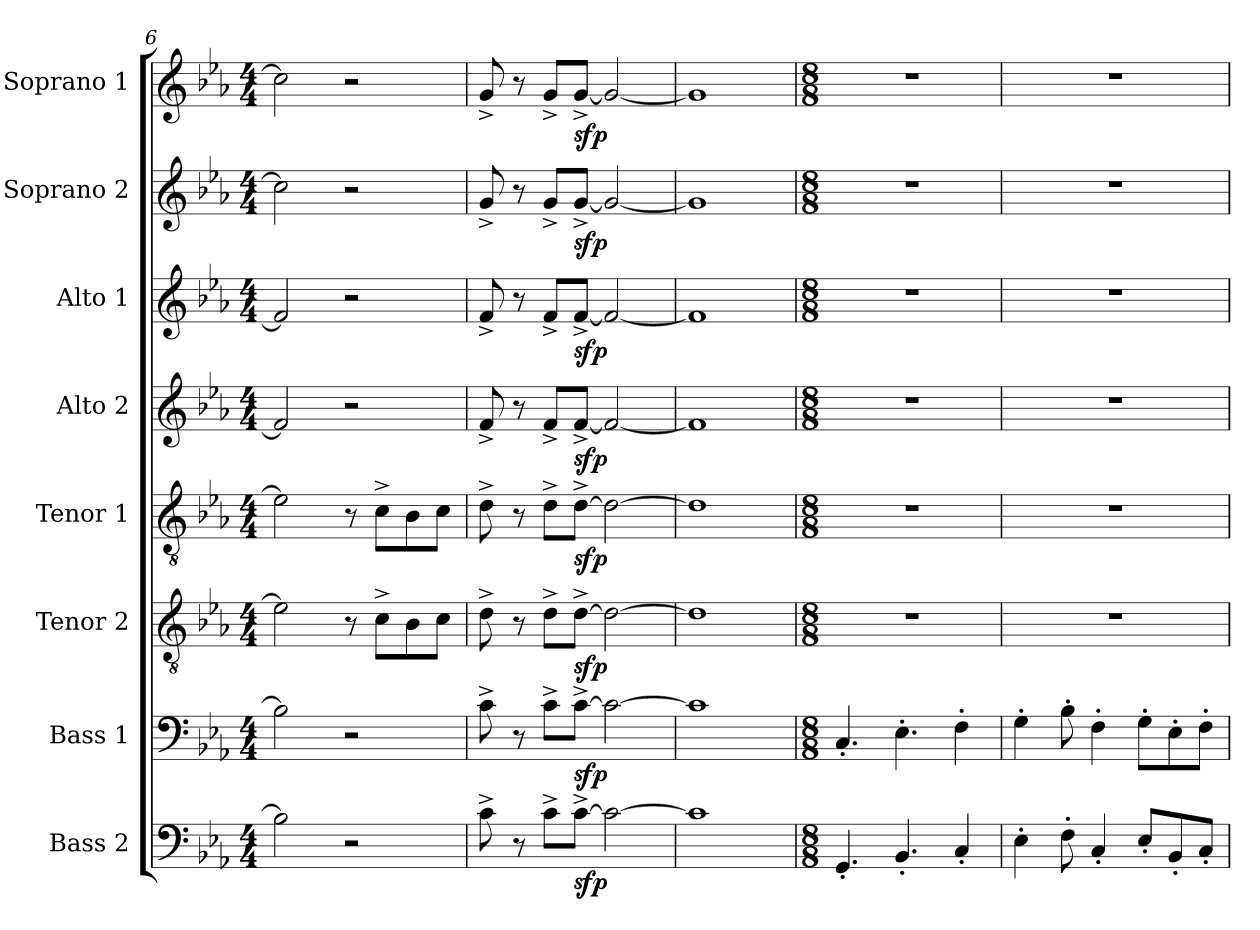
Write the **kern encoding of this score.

**kern	**dynam	**kern	**dynam	**kern	**dynam	**kern	**dynam	**kern	**dynam	**kern	**dynam	**kern	**dynam	**kern	**dynam
*part8	*part8	*part7	*part7	*part6	*part6	*part5	*part5	*part4	*part4	*part3	*part3	*part2	*part2	*part1	*part1
*staff8	*staff8	*staff7	*staff7	*staff6	*staff6	*staff5	*staff5	*staff4	*staff4	*staff3	*staff3	*staff2	*staff2	*staff1	*staff1
*I"Bass 2	*	*I"Bass 1	*	*I"Tenor 2	*	*I"Tenor 1	*	*I"Alto 2	*	*I"Alto 1	*	*I"Soprano 2	*	*I"Soprano 1	*
*I'B2	*	*I'B1	*	*I'T2	*	*I'T1	*	*I'A2	*	*I'A1	*	*I'S2	*	*I'S1	*
*clefF4	*	*clefF4	*	*clefGv2	*	*clefGv2	*	*clefG2	*	*clefG2	*	*clefG2	*	*clefG2	*
*k[b-e-a-]	*	*k[b-e-a-]	*	*k[b-e-a-]	*	*k[b-e-a-]	*	*k[b-e-a-]	*	*k[b-e-a-]	*	*k[b-e-a-]	*	*k[b-e-a-]	*
*M4/4	*	*M4/4	*	*M4/4	*	*M4/4	*	*M4/4	*	*M4/4	*	*M4/4	*	*M4/4	*
=6	=6	=6	=6	=6	=6	=6	=6	=6	=6	=6	=6	=6	=6	=6	=6
2B-\]	.	2B-\]	.	2e-\]	.	2e-\]	.	2f/]	.	2f/]	.	2cc\]	.	2cc\]	.
2r	.	2r	.	8r	.	8r	.	2r	.	2r	.	2r	.	2r	.
.	.	.	.	8c^\L	.	8c^\L	.	.	.	.	.	.	.	.	.
.	.	.	.	8B-\	.	8B-\	.	.	.	.	.	.	.	.	.
.	.	.	.	8c\J	.	8c\J	.	.	.	.	.	.	.	.	.
=7	=7	=7	=7	=7	=7	=7	=7	=7	=7	=7	=7	=7	=7	=7	=7
8c^\	.	8c^\	.	8d^\	.	8d^\	.	8f^/	.	8f^/	.	8g^/	.	8g^/	.
8r	.	8r	.	8r	.	8r	.	8r	.	8r	.	8r	.	8r	.
8c^\L	.	8c^\L	.	8d^\L	.	8d^\L	.	8f^/L	.	8f^/L	.	8g^/L	.	8g^/L	.
!	!LO:DY:b	!	!LO:DY:b	!	!LO:DY:b	!	!LO:DY:b	!	!LO:DY:b	!	!LO:DY:b	!	!LO:DY:b	!	!LO:DY:b
[8c^\J	sfp	[8c^\J	sfp	[8d^\J	sfp	[8d^\J	sfp	[8f^/J	sfp	[8f^/J	sfp	[8g^/J	sfp	[8g^/J	sfp
2c\_	.	2c\_	.	2d\_	.	2d\_	.	2f/_	.	2f/_	.	2g/_	.	2g/_	.
!!LO:PB:g=z
=8	=8	=8	=8	=8	=8	=8	=8	=8	=8	=8	=8	=8	=8	=8	=8
1c]	.	1c]	.	1d]	.	1d]	.	1f]	.	1f]	.	1g]	.	1g]	.
=9	=9	=9	=9	=9	=9	=9	=9	=9	=9	=9	=9	=9	=9	=9	=9
*M8/8	*	*M8/8	*	*M8/8	*	*M8/8	*	*M8/8	*	*M8/8	*	*M8/8	*	*M8/8	*
*	*	*	*	*	*	*	*	*	*	*	*	*	*	*MM120	*
4.GG'/	.	4.C'/	.	1r	.	1r	.	1r	.	1r	.	1r	.	1r	.
4.BB-'/	.	4.E-'\	.	.	.	.	.	.	.	.	.	.	.	.	.
4C'/	.	4F'\	.	.	.	.	.	.	.	.	.	.	.	.	.
=10	=10	=10	=10	=10	=10	=10	=10	=10	=10	=10	=10	=10	=10	=10	=10
4E-'\	.	4G'\	.	1r	.	1r	.	1r	.	1r	.	1r	.	1r	.
8F'\	.	8B-'\	.	.	.	.	.	.	.	.	.	.	.	.	.
4C'/	.	4F'\	.	.	.	.	.	.	.	.	.	.	.	.	.
8E-'/L	.	8G'\L	.	.	.	.	.	.	.	.	.	.	.	.	.
8BB-'/	.	8E-'\	.	.	.	.	.	.	.	.	.	.	.	.	.
8C'/J	.	8F'\J	.	.	.	.	.	.	.	.	.	.	.	.	.
=	=	=	=	=	=	=	=	=	=	=	=	=	=	=	=
*-	*-	*-	*-	*-	*-	*-	*-	*-	*-	*-	*-	*-	*-	*-	*-
